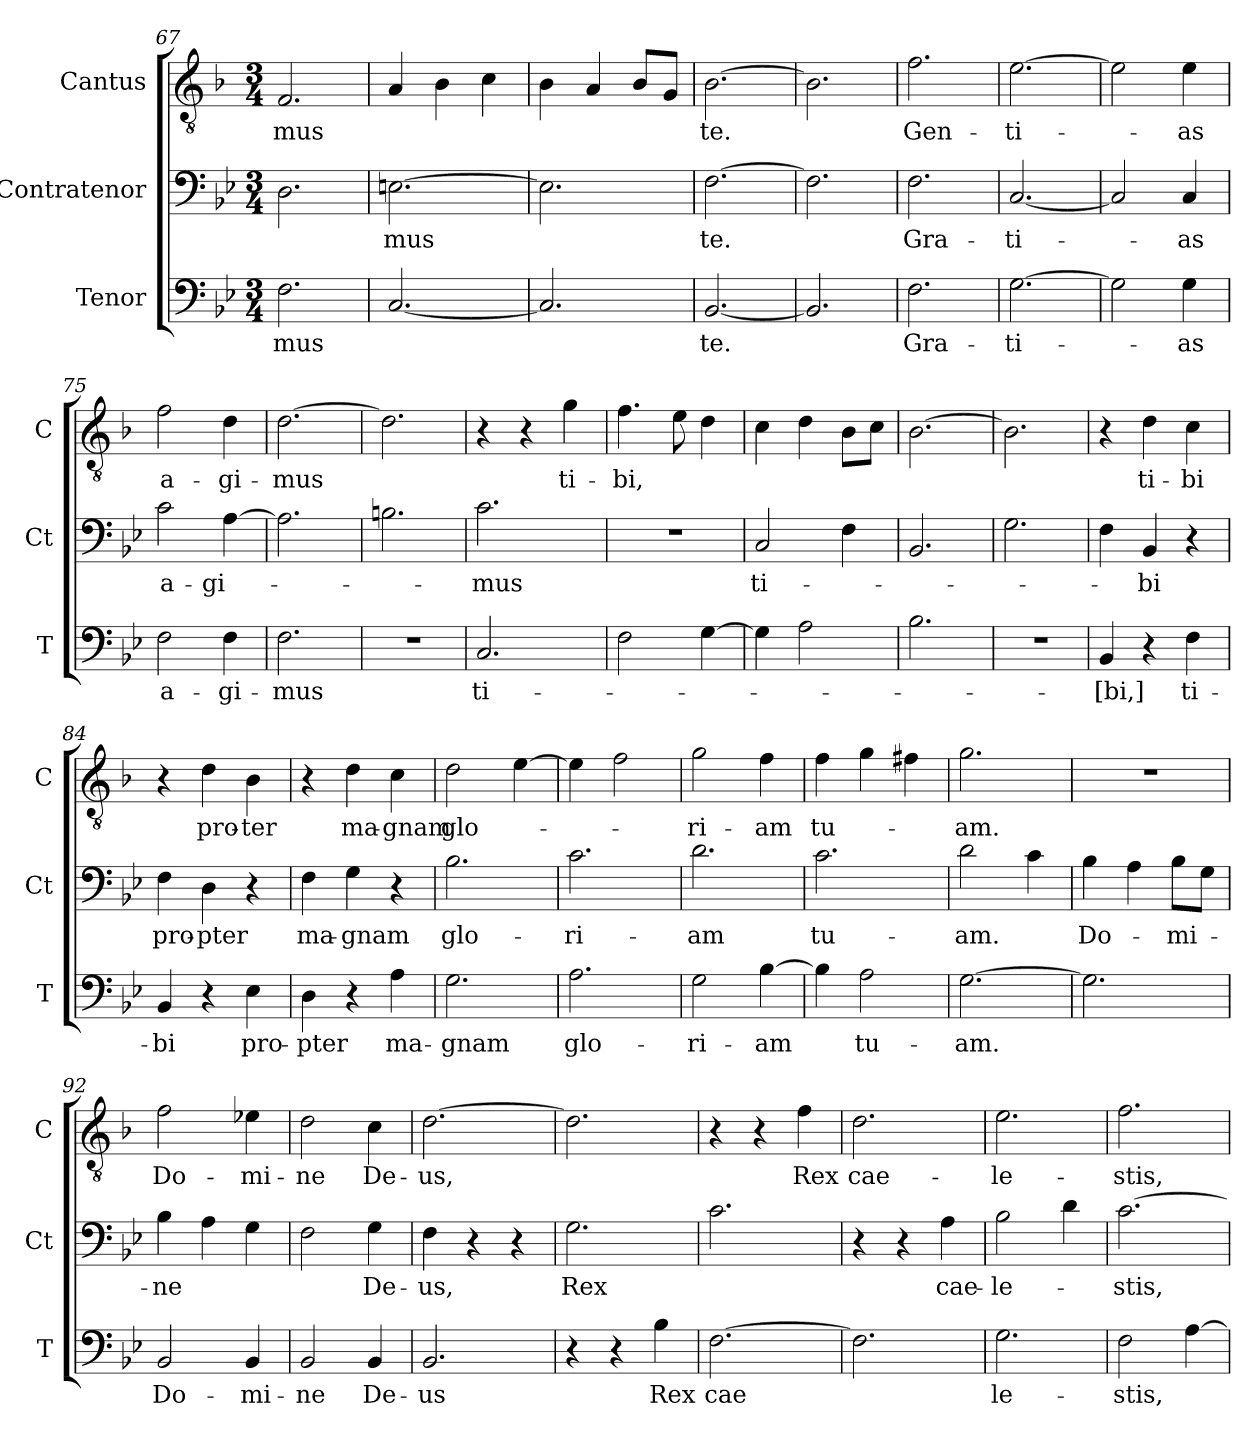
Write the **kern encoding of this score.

**kern	**text	**kern	**text	**kern	**text
*part3	*part3	*part2	*part2	*part1	*part1
*staff3	*staff3	*staff2	*staff2	*staff1	*staff1
*I"Tenor	*	*I"Contratenor	*	*I"Cantus	*
*I'T	*	*I'Ct	*	*I'C	*
*clefF4	*	*clefF4	*	*clefGv2	*
*k[b-e-]	*	*k[b-e-]	*	*k[b-]	*
*B-:	*	*B-:	*	*F:	*
*M3/4	*	*M3/4	*	*M3/4	*
=67	=67	=67	=67	=67	=67
2.F\	-mus	2.D\	.	2.F/	-mus
=68	=68	=68	=68	=68	=68
[2.C/	.	[2.En\	-mus	4A/	.
.	.	.	.	4B-\	.
.	.	.	.	4c\	.
=69	=69	=69	=69	=69	=69
2.C/]	.	2.E\]	.	4B-\	.
.	.	.	.	4A/	.
.	.	.	.	8B-/L	.
.	.	.	.	8G/J	.
=70	=70	=70	=70	=70	=70
[2.BB-/	te.	[2.F\	te.	[2.B-\	te.
=71	=71	=71	=71	=71	=71
2.BB-/]	.	2.F\]	.	2.B-\]	.
=72	=72	=72	=72	=72	=72
2.F\	Gra-	2.F\	Gra-	2.f\	Gen-
=73	=73	=73	=73	=73	=73
[2.G\	-ti-	[2.C/	-ti-	[2.e\	-ti-
=74	=74	=74	=74	=74	=74
2G\]	.	2C/]	.	2e\]	.
4G\	-as	4C/	-as	4e\	-as
=75	=75	=75	=75	=75	=75
2F\	a-	2c\	a-	2f\	a-
4F\	-gi-	[4A\	-gi-	4d\	-gi-
=76	=76	=76	=76	=76	=76
2.F\	-mus	2.A\]	.	[2.d\	-mus
=77	=77	=77	=77	=77	=77
2.r	.	2.Bn\	.	2.d\]	.
=78	=78	=78	=78	=78	=78
2.C/	ti-	2.c\	-mus	4r	.
.	.	.	.	4r	.
.	.	.	.	4g\	ti-
=79	=79	=79	=79	=79	=79
2F\	.	2.r	.	4.f\	-bi,
.	.	.	.	8e\	.
[4G\	.	.	.	4d\	.
=80	=80	=80	=80	=80	=80
4G\]	.	2C/	ti-	4c\	.
2A\	.	.	.	4d\	.
.	.	4F\	.	8B-\L	.
.	.	.	.	8c\J	.
=81	=81	=81	=81	=81	=81
2.B-\	.	2.BB-/	.	[2.B-\	.
=82	=82	=82	=82	=82	=82
2.r	.	2.G\	.	2.B-\]	.
!!LO:LB:g=z
=83	=83	=83	=83	=83	=83
4BB-/	[bi,]	4F\	.	4r	.
4r	.	4BB-/	bi	4d\	ti-
4F\	ti-	4r	.	4c\	-bi
=84	=84	=84	=84	=84	=84
4BB-/	-bi	4F\	pro-	4r	.
4r	.	4D\	-pter	4d\	pro-
4E-\	pro-	4r	.	4B-\	-ter
=85	=85	=85	=85	=85	=85
4D\	-pter	4F\	ma-	4r	.
4r	.	4G\	-gnam	4d\	ma-
4A\	ma-	4r	.	4c\	-gnam
=86	=86	=86	=86	=86	=86
2.G\	-gnam	2.B-\	glo-	2d\	glo-
.	.	.	.	[4e\	.
=87	=87	=87	=87	=87	=87
2.A\	glo-	2.c\	-ri-	4e\]	.
.	.	.	.	2f\	.
=88	=88	=88	=88	=88	=88
2G\	-ri-	2.d\	-am	2g\	-ri-
[4B-\	-am	.	.	4f\	-am
=89	=89	=89	=89	=89	=89
4B-\]	.	2.c\	tu-	4f\	tu-
2A\	tu-	.	.	4g\	.
.	.	.	.	4f#X\	.
=90	=90	=90	=90	=90	=90
[2.G\	-am.	2d\	-am.	2.g\	-am.
.	.	4c\	.	.	.
=91	=91	=91	=91	=91	=91
2.G\]	.	4B-\	Do-	2.r	.
.	.	4A\	.	.	.
.	.	8B-\L	-mi-	.	.
.	.	8G\J	.	.	.
=92	=92	=92	=92	=92	=92
2BB-/	Do-	4B-\	-ne	2f\	Do-
.	.	4A\	.	.	.
4BB-/	-mi-	4G\	.	4e-X\	-mi-
=93	=93	=93	=93	=93	=93
2BB-/	-ne	2F\	.	2d\	-ne
4BB-/	De-	4G\	De-	4c\	De-
=94	=94	=94	=94	=94	=94
2.BB-/	-us	4F\	-us,	[2.d\	-us,
.	.	4r	.	.	.
.	.	4r	.	.	.
!!LO:LB:g=z
=95	=95	=95	=95	=95	=95
4r	.	2.G\	Rex	2.d\]	.
4r	.	.	.	.	.
4B-\	Rex	.	.	.	.
=96	=96	=96	=96	=96	=96
[2.F\	cae	2.c\	.	4r	.
.	.	.	.	4r	.
.	.	.	.	4f\	Rex
=97	=97	=97	=97	=97	=97
2.F\]	.	4r	.	2.d\	cae-
.	.	4r	.	.	.
.	.	4A\	cae-	.	.
=98	=98	=98	=98	=98	=98
2.G\	le-	2B-\	-le-	2.e\	-le-
.	.	4d\	.	.	.
=99	=99	=99	=99	=99	=99
2F\	-stis,	[2.c\	-stis,	2.f\	-stis,
[4A\	.	.	.	.	.
=	=	=	=	=	=
*-	*-	*-	*-	*-	*-
